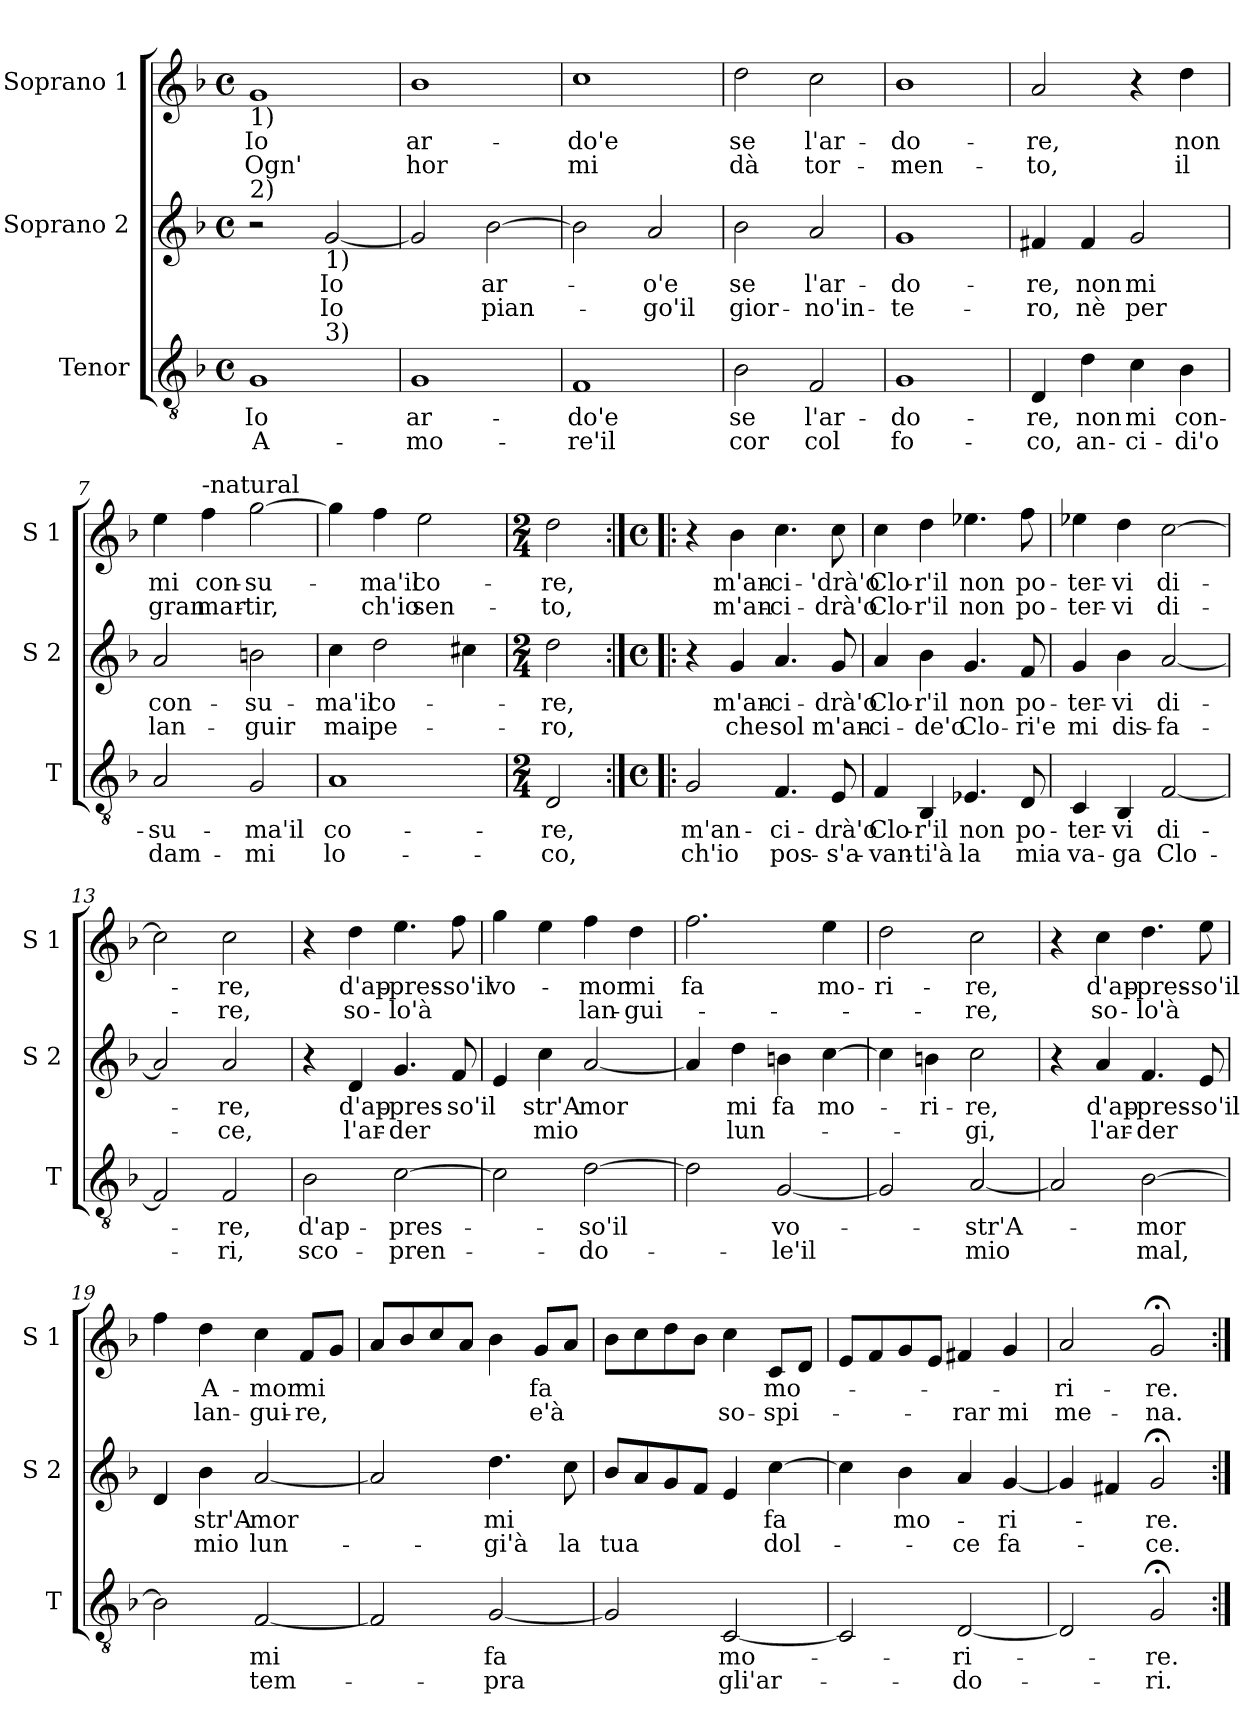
**kern	**text	**text	**kern	**text	**text	**kern	**text	**text
*part3	*part3	*part3	*part2	*part2	*part2	*part1	*part1	*part1
*staff3	*staff3	*staff3	*staff2	*staff2	*staff2	*staff1	*staff1	*staff1
*I"Tenor	*	*	*I"Soprano 2	*	*	*I"Soprano 1	*	*
*I'T	*	*	*I'S 2	*	*	*I'S 1	*	*
*clefGv2	*	*	*clefG2	*	*	*clefG2	*	*
*k[b-]	*	*	*k[b-]	*	*	*k[b-]	*	*
*F:	*	*	*F:	*	*	*F:	*	*
*M4/4	*	*	*M4/4	*	*	*M4/4	*	*
*met(c)	*	*	*met(c)	*	*	*met(c)	*	*
=1	=1	=1	=1	=1	=1	=1	=1	=1
!	!	!	!	!	!	!LO:TX:b:t=1)	!	!
!	!	!	!LO:TX:a:t=2)	!	!	!	!	!
!LO:TX:b:t=1)	!	!	!	!	!	!	!	!
!LO:TX:b:t=4)	!	!	!	!	!	!	!	!
!	!LO:LY:b	!LO:LY:b	!	!	!	!	!LO:LY:b	!LO:LY:b
*^	*	*	*	*	*	*	*	*
1G	2ryy	Io	A-	2r	.	.	1g	Io	Ogn'
!	!	!	!	!LO:TX:b:t=1)	!	!	!	!	!
!	!LO:TX:a:t=3)	!	!	!	!	!	!	!	!
!	!	!	!	!	!LO:LY:b	!LO:LY:b	!	!	!
.	2ryy	.	.	[2g/	Io	Io	.	.	.
=2	=2	=2	=2	=2	=2	=2	=2	=2	=2
!	!	!LO:LY:b	!LO:LY:b	!	!	!	!	!LO:LY:b	!LO:LY:b
*v	*v	*	*	*	*	*	*	*	*
1G	ar-	-mo-	2g/]	.	.	1b-	ar-	hor
!	!	!	!	!LO:LY:b	!LO:LY:b	!	!	!
.	.	.	[2b-\	ar-	pian-	.	.	.
=3	=3	=3	=3	=3	=3	=3	=3	=3
!	!LO:LY:b	!LO:LY:b	!	!	!	!	!LO:LY:b	!LO:LY:b
1F	-do'e	-re'il	2b-\]	.	.	1cc	-do'e	mi
!	!	!	!	!LO:LY:b	!LO:LY:b	!	!	!
.	.	.	2a/	-o'e	-go'il	.	.	.
=4	=4	=4	=4	=4	=4	=4	=4	=4
!	!LO:LY:b	!LO:LY:b	!	!LO:LY:b	!LO:LY:b	!	!LO:LY:b	!LO:LY:b
2B-\	se	cor	2b-\	se	gior-	2dd\	se	dà
!	!LO:LY:b	!LO:LY:b	!	!LO:LY:b	!LO:LY:b	!	!LO:LY:b	!LO:LY:b
2F/	l'ar-	col	2a/	l'ar-	-no'in-	2cc\	l'ar-	tor-
=5	=5	=5	=5	=5	=5	=5	=5	=5
!	!LO:LY:b	!LO:LY:b	!	!LO:LY:b	!LO:LY:b	!	!LO:LY:b	!LO:LY:b
1G	-do-	fo-	1g	-do-	-te-	1b-	-do-	-men-
!!LO:LB:g=z
=6	=6	=6	=6	=6	=6	=6	=6	=6
!	!LO:LY:b	!LO:LY:b	!	!LO:LY:b	!LO:LY:b	!	!LO:LY:b	!LO:LY:b
4D/	-re,	-co,	4f#X/	-re,	-ro,	2a/	-re,	-to,
!	!LO:LY:b	!LO:LY:b	!	!LO:LY:b	!LO:LY:b	!	!	!
4d\	non	an-	4f#/	non	nè	.	.	.
!	!LO:LY:b	!LO:LY:b	!	!LO:LY:b	!LO:LY:b	!	!	!
4c\	mi	-ci-	2g/	mi	per	4r	.	.
!	!LO:LY:b	!LO:LY:b	!	!	!	!	!LO:LY:b	!LO:LY:b
4B-\	con-	-di'o	.	.	.	4dd\	non	il
=7	=7	=7	=7	=7	=7	=7	=7	=7
!	!LO:LY:b	!LO:LY:b	!	!LO:LY:b	!LO:LY:b	!	!LO:LY:b	!LO:LY:b
2A/	-su-	dam-	2a/	con-	lan-	4ee\	mi	gran
!	!	!	!	!	!	!LO:TX:a:t=-natural	!	!
!	!	!	!	!	!	!	!LO:LY:b	!LO:LY:b
.	.	.	.	.	.	4ff\	con-	mar-
!	!LO:LY:b	!LO:LY:b	!	!LO:LY:b	!LO:LY:b	!	!LO:LY:b	!LO:LY:b
2G/	-ma'il	-mi	2bn\	-su-	-guir	[2gg\	-su-	-tir,
=8	=8	=8	=8	=8	=8	=8	=8	=8
!	!LO:LY:b	!LO:LY:b	!	!LO:LY:b	!LO:LY:b	!	!	!
1A	co-	lo-	4cc\	-ma'il	mai	4gg\]	.	.
!	!	!	!	!LO:LY:b	!LO:LY:b	!	!LO:LY:b	!LO:LY:b
.	.	.	2dd\	co-	pe-	4ff\	-ma'il	ch'io
!	!	!	!	!	!	!	!LO:LY:b	!LO:LY:b
.	.	.	.	.	.	2ee\	co-	sen-
.	.	.	4cc#X\	.	.	.	.	.
=9	=9	=9	=9	=9	=9	=9	=9	=9
*M2/4	*	*	*M2/4	*	*	*M2/4	*	*
!	!LO:LY:b	!LO:LY:b	!	!LO:LY:b	!LO:LY:b	!	!LO:LY:b	!LO:LY:b
2D/	-re,	-co,	2dd\	-re,	-ro,	2dd\	-re,	-to,
=10:|!|:	=10:|!|:	=10:|!|:	=10:|!|:	=10:|!|:	=10:|!|:	=10:|!|:	=10:|!|:	=10:|!|:
*M4/4	*	*	*M4/4	*	*	*M4/4	*	*
*met(c)	*	*	*met(c)	*	*	*met(c)	*	*
!	!LO:LY:b	!LO:LY:b	!	!	!	!	!	!
2G/	m'an-	ch'io	4r	.	.	4r	.	.
!	!	!	!	!LO:LY:b	!LO:LY:b	!	!LO:LY:b	!LO:LY:b
.	.	.	4g/	m'an-	che	4b-\	m'an-	m'an-
!	!LO:LY:b	!LO:LY:b	!	!LO:LY:b	!LO:LY:b	!	!LO:LY:b	!LO:LY:b
4.F/	-ci-	pos-	4.a/	-ci-	sol	4.cc\	-ci-	-ci-
!	!LO:LY:b	!LO:LY:b	!	!LO:LY:b	!LO:LY:b	!	!LO:LY:b	!LO:LY:b
8E/	-drà'o	-s'a-	8g/	-drà'o	m'an-	8cc\	-'drà'o	-drà'o
!!LO:PB:g=z
=11	=11	=11	=11	=11	=11	=11	=11	=11
!	!LO:LY:b	!LO:LY:b	!	!LO:LY:b	!LO:LY:b	!	!LO:LY:b	!LO:LY:b
4F/	Clo-	-van-	4a/	Clo-	-ci-	4cc\	Clo-	Clo-
!	!LO:LY:b	!LO:LY:b	!	!LO:LY:b	!LO:LY:b	!	!LO:LY:b	!LO:LY:b
4BB-/	-r'il	-ti'à	4b-\	-r'il	-de'o	4dd\	-r'il	-r'il
!	!LO:LY:b	!LO:LY:b	!	!LO:LY:b	!LO:LY:b	!	!LO:LY:b	!LO:LY:b
4.E-X/	non	la	4.g/	non	Clo-	4.ee-X\	non	non
!	!LO:LY:b	!LO:LY:b	!	!LO:LY:b	!LO:LY:b	!	!LO:LY:b	!LO:LY:b
8D/	po-	mia	8f/	po-	-ri'e	8ff\	po-	po-
=12	=12	=12	=12	=12	=12	=12	=12	=12
!	!LO:LY:b	!LO:LY:b	!	!LO:LY:b	!LO:LY:b	!	!LO:LY:b	!LO:LY:b
4C/	-ter-	va-	4g/	-ter-	mi	4ee-X\	-ter-	-ter-
!	!LO:LY:b	!LO:LY:b	!	!LO:LY:b	!LO:LY:b	!	!LO:LY:b	!LO:LY:b
4BB-/	-vi	-ga	4b-\	-vi	dis-	4dd\	-vi	-vi
!	!LO:LY:b	!LO:LY:b	!	!LO:LY:b	!LO:LY:b	!	!LO:LY:b	!LO:LY:b
[2F/	di-	Clo-	[2a/	di-	-fa-	[2cc\	di-	di-
=13	=13	=13	=13	=13	=13	=13	=13	=13
2F/]	.	.	2a/]	.	.	2cc\]	.	.
!	!LO:LY:b	!LO:LY:b	!	!LO:LY:b	!LO:LY:b	!	!LO:LY:b	!LO:LY:b
2F/	-re,	-ri,	2a/	-re,	-ce,	2cc\	-re,	-re,
=14	=14	=14	=14	=14	=14	=14	=14	=14
!	!LO:LY:b	!LO:LY:b	!	!	!	!	!	!
2B-\	d'ap-	sco-	4r	.	.	4r	.	.
!	!	!	!	!LO:LY:b	!LO:LY:b	!	!LO:LY:b	!LO:LY:b
.	.	.	4d/	d'ap-	l'ar-	4dd\	d'ap-	so-
!	!LO:LY:b	!LO:LY:b	!	!LO:LY:b	!LO:LY:b	!	!LO:LY:b	!LO:LY:b
[2c\	-pres-	-pren-	4.g/	-pres-	-der	4.ee\	-pres-	-lo'à
!	!	!	!	!LO:LY:b	!	!	!LO:LY:b	!
.	.	.	8f/	-so'il	.	8ff\	-so'il	.
=15	=15	=15	=15	=15	=15	=15	=15	=15
!	!	!	!	!	!	!	!LO:LY:b	!
2c\]	.	.	4e/	.	.	4gg\	vo-	.
!	!	!	!	!LO:LY:b	!LO:LY:b	!	!	!
.	.	.	4cc\	-str'A-	mio	4ee\	.	.
!	!LO:LY:b	!LO:LY:b	!	!LO:LY:b	!	!	!LO:LY:b	!LO:LY:b
[2d\	-so'il	-do-	[2a/	-mor	.	4ff\	-mor	lan-
!	!	!	!	!	!	!	!LO:LY:b	!LO:LY:b
.	.	.	.	.	.	4dd\	mi	-gui-
!!LO:LB:g=z
=16	=16	=16	=16	=16	=16	=16	=16	=16
!	!	!	!	!	!	!	!LO:LY:b	!
2d\]	.	.	4a/]	.	.	2.ff\	fa	.
!	!	!	!	!LO:LY:b	!LO:LY:b	!	!	!
.	.	.	4dd\	mi	lun-	.	.	.
!	!LO:LY:b	!LO:LY:b	!	!LO:LY:b	!	!	!	!
[2G/	vo-	-le'il	4bn\	fa	.	.	.	.
!	!	!	!	!LO:LY:b	!	!	!LO:LY:b	!
.	.	.	[4cc\	mo-	.	4ee\	mo-	.
=17	=17	=17	=17	=17	=17	=17	=17	=17
!	!	!	!	!	!	!	!LO:LY:b	!
2G/]	.	.	4cc\]	.	.	2dd\	-ri-	.
!	!	!	!	!LO:LY:b	!	!	!	!
.	.	.	4bn\	-ri-	.	.	.	.
!	!LO:LY:b	!LO:LY:b	!	!LO:LY:b	!LO:LY:b	!	!LO:LY:b	!LO:LY:b
[2A/	-str'A-	mio	2cc\	-re,	-gi,	2cc\	-re,	-re,
=18	=18	=18	=18	=18	=18	=18	=18	=18
2A/]	.	.	4r	.	.	4r	.	.
!	!	!	!	!LO:LY:b	!LO:LY:b	!	!LO:LY:b	!LO:LY:b
.	.	.	4a/	d'ap-	l'ar-	4cc\	d'ap-	so-
!	!LO:LY:b	!LO:LY:b	!	!LO:LY:b	!LO:LY:b	!	!LO:LY:b	!LO:LY:b
[2B-\	-mor	mal,	4.f/	-pres-	-der	4.dd\	-pres-	-lo'à
!	!	!	!	!LO:LY:b	!	!	!LO:LY:b	!
.	.	.	8e/	-so'il	.	8ee\	-so'il	.
=19	=19	=19	=19	=19	=19	=19	=19	=19
2B-\]	.	.	4d/	.	.	4ff\	.	.
!	!	!	!	!LO:LY:b	!LO:LY:b	!	!LO:LY:b	!LO:LY:b
.	.	.	4b-\	-str'A-	mio	4dd\	A-	lan-
!	!LO:LY:b	!LO:LY:b	!	!LO:LY:b	!LO:LY:b	!	!LO:LY:b	!LO:LY:b
[2F/	mi	tem-	[2a/	-mor	lun-	4cc\	-mor	-gui-
!	!	!	!	!	!	!	!LO:LY:b	!LO:LY:b
.	.	.	.	.	.	8f/L	mi	-re,
.	.	.	.	.	.	8g/J	.	.
!!LO:LB:g=z
=20	=20	=20	=20	=20	=20	=20	=20	=20
2F/]	.	.	2a/]	.	.	8a/L	.	.
.	.	.	.	.	.	8b-/	.	.
.	.	.	.	.	.	8cc/	.	.
.	.	.	.	.	.	8a/J	.	.
!	!LO:LY:b	!LO:LY:b	!	!LO:LY:b	!LO:LY:b	!	!	!
[2G/	fa	-pra	4.dd\	mi	-gi'à	4b-\	.	.
!	!	!	!	!	!	!	!LO:LY:b	!LO:LY:b
.	.	.	.	.	.	8g/L	fa	e'à
!	!	!	!	!	!LO:LY:b	!	!	!
.	.	.	8cc\	.	la	8a/J	.	.
=21	=21	=21	=21	=21	=21	=21	=21	=21
!	!	!	!	!	!LO:LY:b	!	!	!
2G/]	.	.	8b-/L	.	tua	8b-\L	.	.
.	.	.	8a/	.	.	8cc\	.	.
.	.	.	8g/	.	.	8dd\	.	.
.	.	.	8f/J	.	.	8b-\J	.	.
!	!LO:LY:b	!LO:LY:b	!	!	!	!	!	!LO:LY:b
[2C/	mo-	gli'ar-	4e/	.	.	4cc\	.	so-
!	!	!	!	!LO:LY:b	!LO:LY:b	!	!LO:LY:b	!LO:LY:b
.	.	.	[4cc\	fa	dol-	8c/L	mo-	-spi-
.	.	.	.	.	.	8d/J	.	.
=22	=22	=22	=22	=22	=22	=22	=22	=22
2C/]	.	.	4cc\]	.	.	8e/L	.	.
.	.	.	.	.	.	8f/	.	.
!	!	!	!	!LO:LY:b	!	!	!	!
.	.	.	4b-\	mo-	.	8g/	.	.
.	.	.	.	.	.	8e/J	.	.
!	!LO:LY:b	!LO:LY:b	!	!	!LO:LY:b	!	!	!LO:LY:b
[2D/	-ri-	-do-	4a/	.	-ce	4f#X/	.	-rar
!	!	!	!	!LO:LY:b	!LO:LY:b	!	!	!LO:LY:b
.	.	.	[4g/	-ri-	fa-	4g/	.	mi
=23	=23	=23	=23	=23	=23	=23	=23	=23
!	!	!	!	!	!	!	!LO:LY:b	!LO:LY:b
2D/]	.	.	4g/]	.	.	2a/	-ri-	me-
.	.	.	4f#X/	.	.	.	.	.
!	!LO:LY:b	!LO:LY:b	!	!LO:LY:b	!LO:LY:b	!	!LO:LY:b	!LO:LY:b
2G;</	-re.	-ri.	2g;</	-re.	-ce.	2g;</	-re.	-na.
=:|!	=:|!	=:|!	=:|!	=:|!	=:|!	=:|!	=:|!	=:|!
*-	*-	*-	*-	*-	*-	*-	*-	*-
